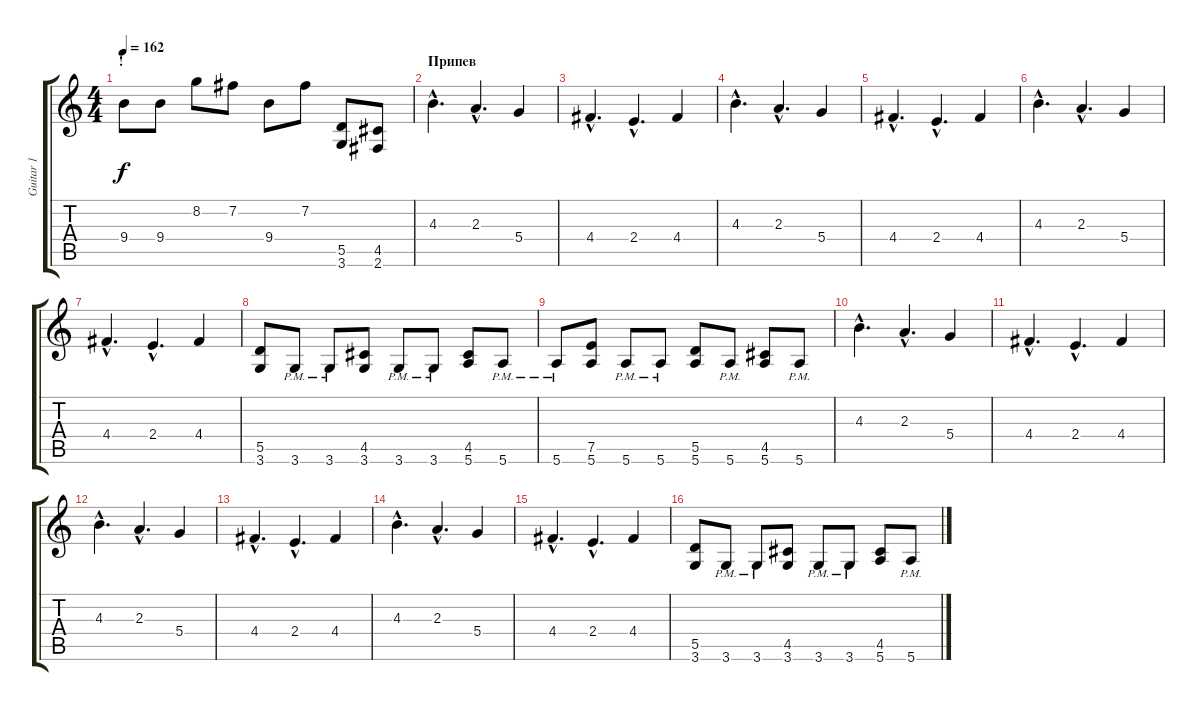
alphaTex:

\track ("Guitar 1" "Guitar 1") {instrument distortionguitar}
\staff {score tabs}
\tuning (E4 B3 G3 D3 A2 E2) {hide}
\ts (4 4)
\section ("" "!")
\tempo 162
\clef g2
\ks c
9.4.8{dy f} 9.4.8 8.2.8 7.2.8 9.4.8 7.2.8 (5.5 3.6).8 (4.5 2.6).8 |
\section ("" "Припев")
4.3{hac}.4{d} 2.3{hac}.4{d} 5.4.4 |
4.4{hac}.4{d} 2.4{hac}.4{d} 4.4.4 |
4.3{hac}.4{d} 2.3{hac}.4{d} 5.4.4 |
4.4{hac}.4{d} 2.4{hac}.4{d} 4.4.4 |
4.3{hac}.4{d} 2.3{hac}.4{d} 5.4.4 |
4.4{hac}.4{d} 2.4{hac}.4{d} 4.4.4 |
(5.5 3.6).8 3.6{pm}.8 3.6{pm}.8 (4.5 3.6).8 3.6{pm}.8 3.6{pm}.8 (4.5 5.6).8 5.6{pm}.8 |
5.6{pm}.8 (7.5 5.6).8 5.6{pm}.8 5.6{pm}.8 (5.5 5.6).8 5.6{pm}.8 (4.5 5.6).8 5.6{pm}.8 |
4.3{hac}.4{d} 2.3{hac}.4{d} 5.4.4 |
4.4{hac}.4{d} 2.4{hac}.4{d} 4.4.4 |
4.3{hac}.4{d} 2.3{hac}.4{d} 5.4.4 |
4.4{hac}.4{d} 2.4{hac}.4{d} 4.4.4 |
4.3{hac}.4{d} 2.3{hac}.4{d} 5.4.4 |
4.4{hac}.4{d} 2.4{hac}.4{d} 4.4.4 |
(5.5 3.6).8 3.6{pm}.8 3.6{pm}.8 (4.5 3.6).8 3.6{pm}.8 3.6{pm}.8 (4.5 5.6).8 5.6{pm}.8
